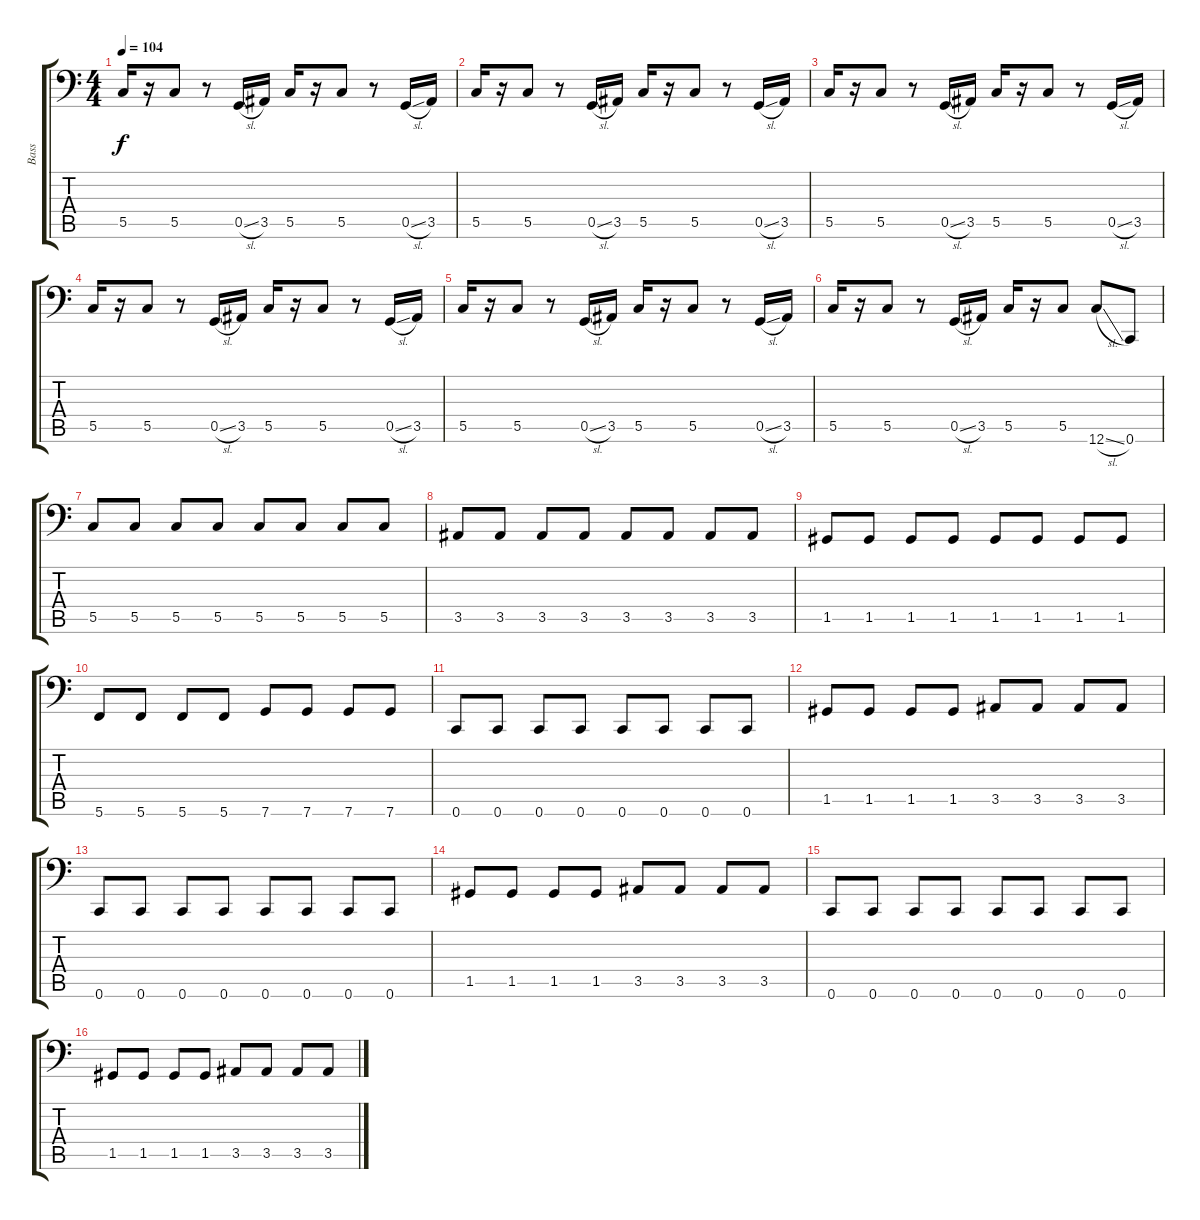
\track ("Bass" "Bass") {instrument electricbassfinger}
\staff {score tabs}
\tuning (D3 A2 F2 C2 G1 C1) {hide}
\ts (4 4)
\tempo 104
\clef f4
\ks c
5.5.16{dy f} r.16 5.5.8 r.8 0.5{sl}.16 3.5.16 5.5.16 r.16 5.5.8 r.8 0.5{sl}.16 3.5.16 |
5.5.16 r.16 5.5.8 r.8 0.5{sl}.16 3.5.16 5.5.16 r.16 5.5.8 r.8 0.5{sl}.16 3.5.16 |
5.5.16 r.16 5.5.8 r.8 0.5{sl}.16 3.5.16 5.5.16 r.16 5.5.8 r.8 0.5{sl}.16 3.5.16 |
5.5.16 r.16 5.5.8 r.8 0.5{sl}.16 3.5.16 5.5.16 r.16 5.5.8 r.8 0.5{sl}.16 3.5.16 |
5.5.16 r.16 5.5.8 r.8 0.5{sl}.16 3.5.16 5.5.16 r.16 5.5.8 r.8 0.5{sl}.16 3.5.16 |
5.5.16 r.16 5.5.8 r.8 0.5{sl}.16 3.5.16 5.5.16 r.16 5.5.8 12.6{sl}.8 0.6.8 |
5.5.8 5.5.8 5.5.8 5.5.8 5.5.8 5.5.8 5.5.8 5.5.8 |
3.5.8 3.5.8 3.5.8 3.5.8 3.5.8 3.5.8 3.5.8 3.5.8 |
1.5.8 1.5.8 1.5.8 1.5.8 1.5.8 1.5.8 1.5.8 1.5.8 |
5.6.8 5.6.8 5.6.8 5.6.8 7.6.8 7.6.8 7.6.8 7.6.8 |
0.6.8 0.6.8 0.6.8 0.6.8 0.6.8 0.6.8 0.6.8 0.6.8 |
1.5.8 1.5.8 1.5.8 1.5.8 3.5.8 3.5.8 3.5.8 3.5.8 |
0.6.8 0.6.8 0.6.8 0.6.8 0.6.8 0.6.8 0.6.8 0.6.8 |
1.5.8 1.5.8 1.5.8 1.5.8 3.5.8 3.5.8 3.5.8 3.5.8 |
0.6.8 0.6.8 0.6.8 0.6.8 0.6.8 0.6.8 0.6.8 0.6.8 |
1.5.8 1.5.8 1.5.8 1.5.8 3.5.8 3.5.8 3.5.8 3.5.8
